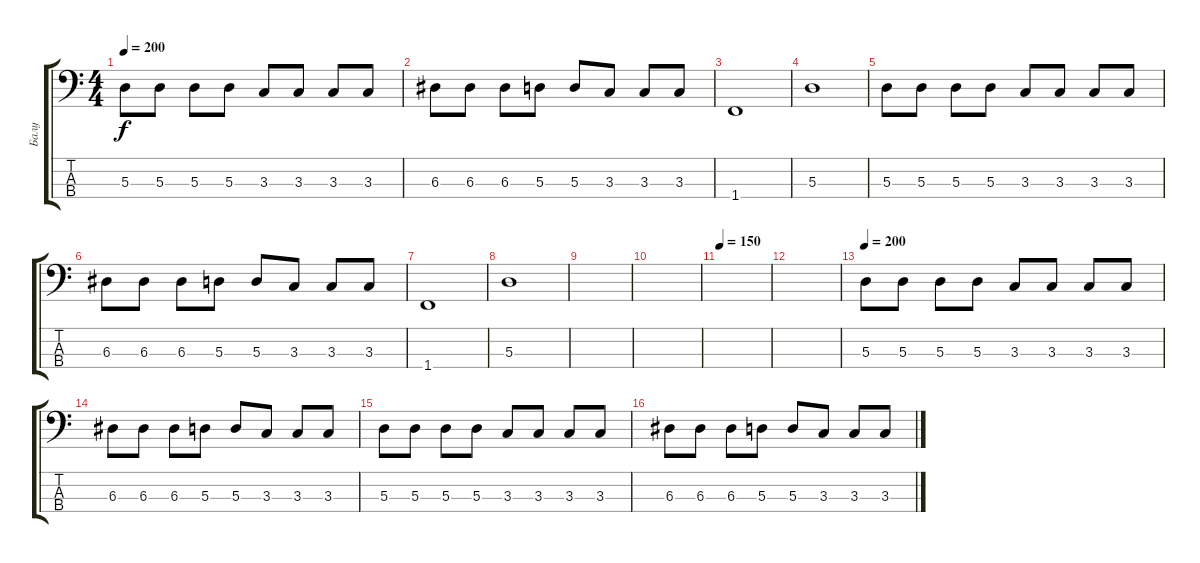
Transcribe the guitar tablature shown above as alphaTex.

\track ("Балу" "Балу") {instrument electricbasspick}
\staff {score tabs}
\tuning (G2 D2 A1 E1) {hide}
\ts (4 4)
\tempo 200
\clef f4
\ks c
5.3.8{dy f} 5.3.8 5.3.8 5.3.8 3.3.8 3.3.8 3.3.8 3.3.8 |
6.3.8 6.3.8 6.3.8 5.3.8 5.3.8 3.3.8 3.3.8 3.3.8 |
1.4.1 |
5.3.1 |
5.3.8 5.3.8 5.3.8 5.3.8 3.3.8 3.3.8 3.3.8 3.3.8 |
6.3.8 6.3.8 6.3.8 5.3.8 5.3.8 3.3.8 3.3.8 3.3.8 |
1.4.1 |
5.3.1 |
|
|
\tempo 150
|
|
\tempo 200
5.3.8 5.3.8 5.3.8 5.3.8 3.3.8 3.3.8 3.3.8 3.3.8 |
6.3.8 6.3.8 6.3.8 5.3.8 5.3.8 3.3.8 3.3.8 3.3.8 |
5.3.8 5.3.8 5.3.8 5.3.8 3.3.8 3.3.8 3.3.8 3.3.8 |
6.3.8 6.3.8 6.3.8 5.3.8 5.3.8 3.3.8 3.3.8 3.3.8
